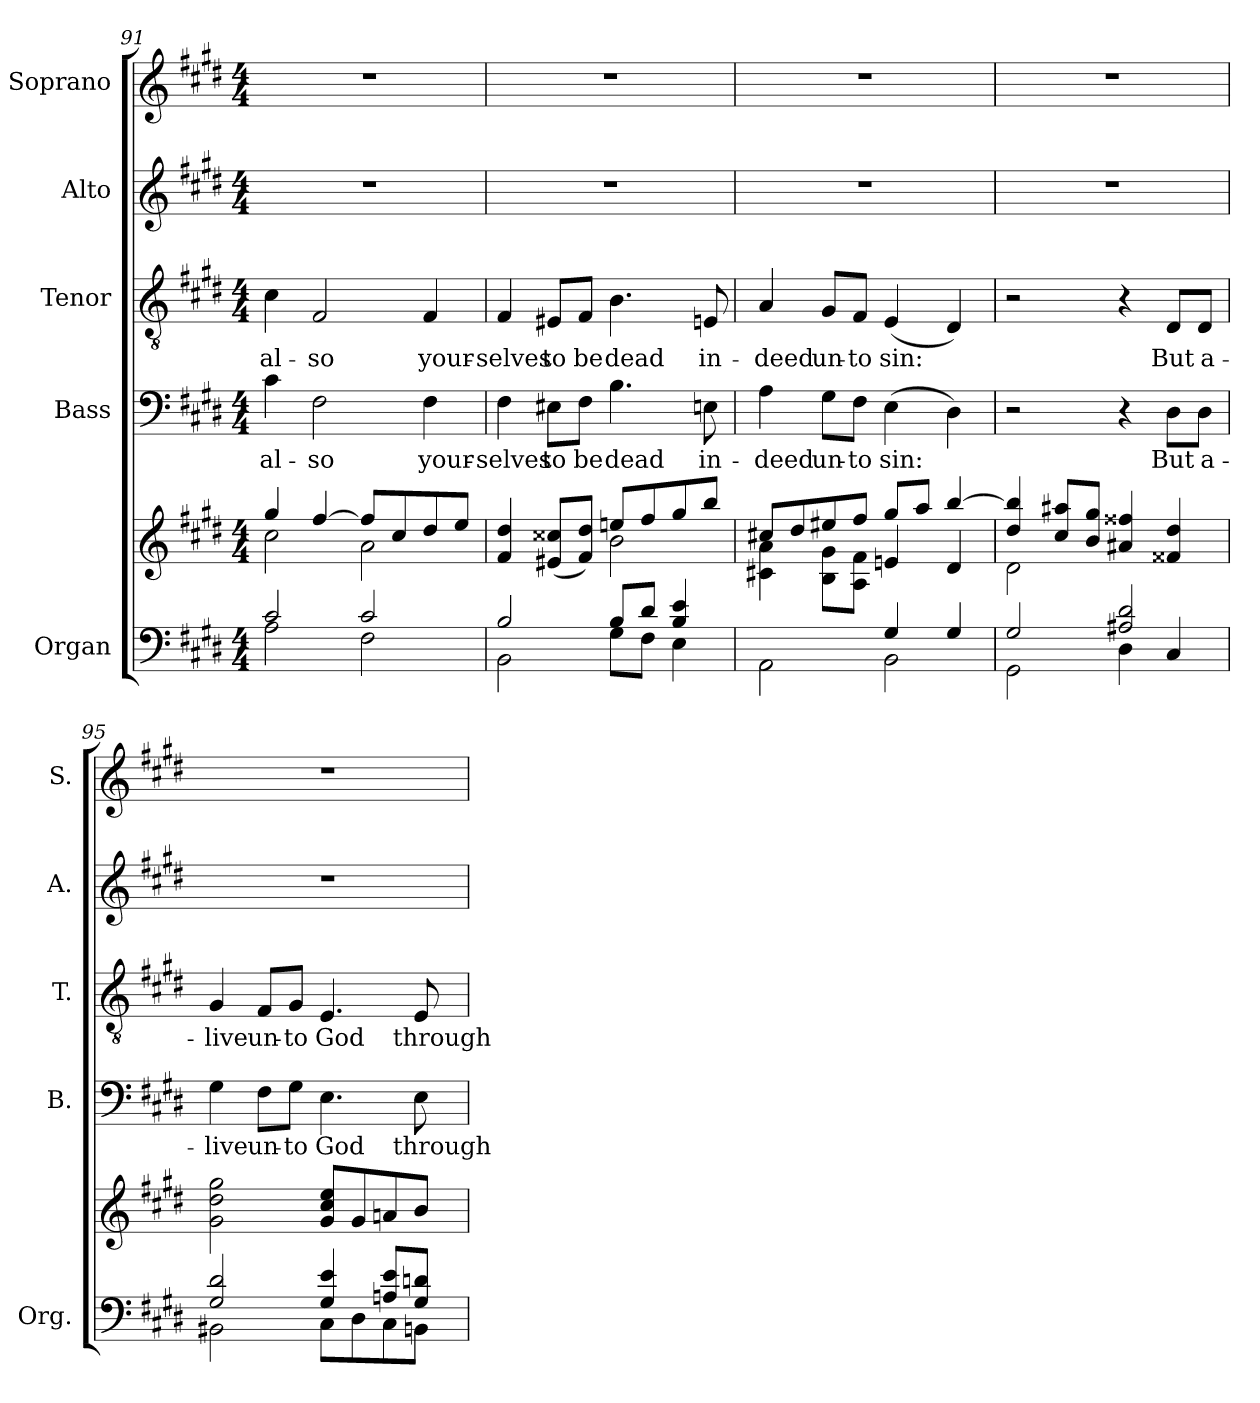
**kern	**kern	**kern	**text	**kern	**text	**kern	**kern
*part5	*part5	*part4	*part4	*part3	*part3	*part2	*part1
*staff6	*staff5	*staff4	*staff4	*staff3	*staff3	*staff2	*staff1
*I"Organ	*	*I"Bass	*	*I"Tenor	*	*I"Alto	*I"Soprano
*I'Org.	*	*I'B.	*	*I'T.	*	*I'A.	*I'S.
*clefF4	*clefG2	*clefF4	*	*clefGv2	*	*clefG2	*clefG2
*	*	*	*	*ITrd7c12	*	*	*
*k[f#c#g#d#]	*k[f#c#g#d#]	*k[f#c#g#d#]	*	*k[f#c#g#d#]	*	*k[f#c#g#d#]	*k[f#c#g#d#]
*E:	*E:	*E:	*	*E:	*	*E:	*E:
*M4/4	*M4/4	*M4/4	*	*M4/4	*	*M4/4	*M4/4
=91	=91	=91	=91	=91	=91	=91	=91
*^	*^	*	*	*	*	*	*
!	!	!	!	!	!LO:LY:b:color=#000000	!	!	!	!
!	!	!	!	!	!	!	!LO:LY:b:color=#000000	!	!
2c#i/	2Ai\	4gg#i/	2cc#i\	4c#i\	al-	4C#i\	al-	1r	1r
!	!	!	!	!	!LO:LY:b:color=#000000	!	!	!	!
!	!	!	!	!	!	!	!LO:LY:b:color=#000000	!	!
.	.	[>4ff#i/	.	2F#i\	-so	2FF#i/	-so	.	.
2c#i/	2F#i\	8ff#i/L]	2ai\	.	.	.	.	.	.
.	.	8cc#i/	.	.	.	.	.	.	.
!	!	!	!	!	!LO:LY:b:color=#000000	!	!	!	!
!	!	!	!	!	!	!	!LO:LY:b:color=#000000	!	!
.	.	8dd#i/	.	4F#i\	your-	4FF#i/	your-	.	.
.	.	8eei/J	.	.	.	.	.	.	.
=92	=92	=92	=92	=92	=92	=92	=92	=92	=92
!	!	!	!	!	!LO:LY:b:color=#000000	!	!	!	!
!	!	!	!	!	!	!	!LO:LY:b:color=#000000	!	!
2Bi/	2BBi\	4f#i/ 4dd#i	2ryy	4F#i\	-selves	4FF#i/	-selves	1r	1r
!	!	!	!	!	!LO:LY:b:color=#000000	!	!	!	!
!	!	!	!	!	!	!	!LO:LY:b:color=#000000	!	!
.	.	(8e#Xi/ 8cc##XiL	.	8E#Xi\L	to	8EE#Xi/L	to	.	.
!	!	!	!	!	!LO:LY:b:color=#000000	!	!	!	!
!	!	!	!	!	!	!	!LO:LY:b:color=#000000	!	!
.	.	8f#i/ 8dd#iJ)	.	8F#i\J	be	8FF#i/J	be	.	.
!	!	!	!	!	!LO:LY:b:color=#000000	!	!	!	!
!	!	!	!	!	!	!	!LO:LY:b:color=#000000	!	!
8Bi/L	8G#i\L	8eeni/L	2bi\	4.Bi\	dead	4.BBi\	dead	.	.
8d#i/J	8F#i\J	8ff#i/	.	.	.	.	.	.	.
4Bi/ 4ei	4Ei\	8gg#i/	.	.	.	.	.	.	.
!	!	!	!	!	!LO:LY:b:color=#000000	!	!	!	!
!	!	!	!	!	!	!	!LO:LY:b:color=#000000	!	!
.	.	8bbi/J	.	8Eni\	in-	8EEni/	in-	.	.
=93	=93	=93	=93	=93	=93	=93	=93	=93	=93
!	!	!	!	!	!LO:LY:b:color=#000000	!	!	!	!
!	!	!	!	!	!	!	!LO:LY:b:color=#000000	!	!
2ryy	2AAi\	8cc#Xi/L	4c#Xi\ 4ai	4Ai\	-deed	4AAi/	-deed	1r	1r
.	.	8dd#i/	.	.	.	.	.	.	.
!	!	!	!	!	!LO:LY:b:color=#000000	!	!	!	!
!	!	!	!	!	!	!	!LO:LY:b:color=#000000	!	!
.	.	8ee#Xi/	8Bi\ 8g#iL	8G#i\L	un-	8GG#i/L	un-	.	.
!	!	!	!	!	!LO:LY:b:color=#000000	!	!	!	!
!	!	!	!	!	!	!	!LO:LY:b:color=#000000	!	!
.	.	8ff#i/J	8Ai\ 8f#iJ	8F#i\J	-to	8FF#i/J	-to	.	.
!	!	!	!	!	!LO:LY:b:color=#000000	!	!	!	!
!	!	!	!	!	!	!	!LO:LY:b:color=#000000	!	!
4G#i/	2BBi\	8gg#i/L	4eni/	(4Ei\	sin:	(4EEi/	sin:	.	.
.	.	8aai/J	.	.	.	.	.	.	.
4G#i/	.	[>4bbi/	4d#i/	4D#i\)	.	4DD#i/)	.	.	.
!!LO:PB:g=z
=94	=94	=94	=94	=94	=94	=94	=94	=94	=94
2G#i/	2GG#i\	4dd#i/ 4bbi]	2d#i\	2r	.	2r	.	1r	1r
.	.	8cc#i/ 8aa#XiL	.	.	.	.	.	.	.
.	.	8bi/ 8gg#iJ	.	.	.	.	.	.	.
2A#Xi/ 2d#i	4D#i\	4a#Xi/ 4ff##Xi	2ryy	4r	.	4r	.	.	.
!	!	!	!	!	!LO:LY:b:color=#000000	!	!	!	!
!	!	!	!	!	!	!	!LO:LY:b:color=#000000	!	!
.	4C#i/	4f##Xi/ 4dd#i	.	8D#i\L	But	8DD#i/L	But	.	.
!	!	!	!	!	!LO:LY:b:color=#000000	!	!	!	!
!	!	!	!	!	!	!	!LO:LY:b:color=#000000	!	!
.	.	.	.	8D#i\J	a-	8DD#i/J	a-	.	.
*	*	*v	*v	*	*	*	*	*	*
=95	=95	=95	=95	=95	=95	=95	=95	=95
!	!	!	!	!LO:LY:b:color=#000000	!	!	!	!
!	!	!	!	!	!	!LO:LY:b:color=#000000	!	!
2G#i/ 2d#i	2BB#Xi\	2g#i\ 2dd#i 2gg#i	4G#i\	-live	4GG#i/	-live	1r	1r
!	!	!	!	!LO:LY:b:color=#000000	!	!	!	!
!	!	!	!	!	!	!LO:LY:b:color=#000000	!	!
.	.	.	8F#i\L	un-	8FF#i/L	un-	.	.
!	!	!	!	!LO:LY:b:color=#000000	!	!	!	!
!	!	!	!	!	!	!LO:LY:b:color=#000000	!	!
.	.	.	8G#i\J	-to	8GG#i/J	-to	.	.
!	!	!	!	!LO:LY:b:color=#000000	!	!	!	!
!	!	!	!	!	!	!LO:LY:b:color=#000000	!	!
4G#i/ 4ei	8C#i\L	8g#i/ 8cc#i 8eeiL	4.Ei\	God	4.EEi/	God	.	.
.	8D#i\	8g#i/	.	.	.	.	.	.
8Ani/ 8eiL	8C#i\	8ani/	.	.	.	.	.	.
!	!	!	!	!LO:LY:b:color=#000000	!	!	!	!
!	!	!	!	!	!	!LO:LY:b:color=#000000	!	!
8G#i/ 8dniJ	8BBni\J	8bi/J	8Ei\	through	8EEi/	through	.	.
*v	*v	*	*	*	*	*	*	*
=	=	=	=	=	=	=	=
*-	*-	*-	*-	*-	*-	*-	*-
